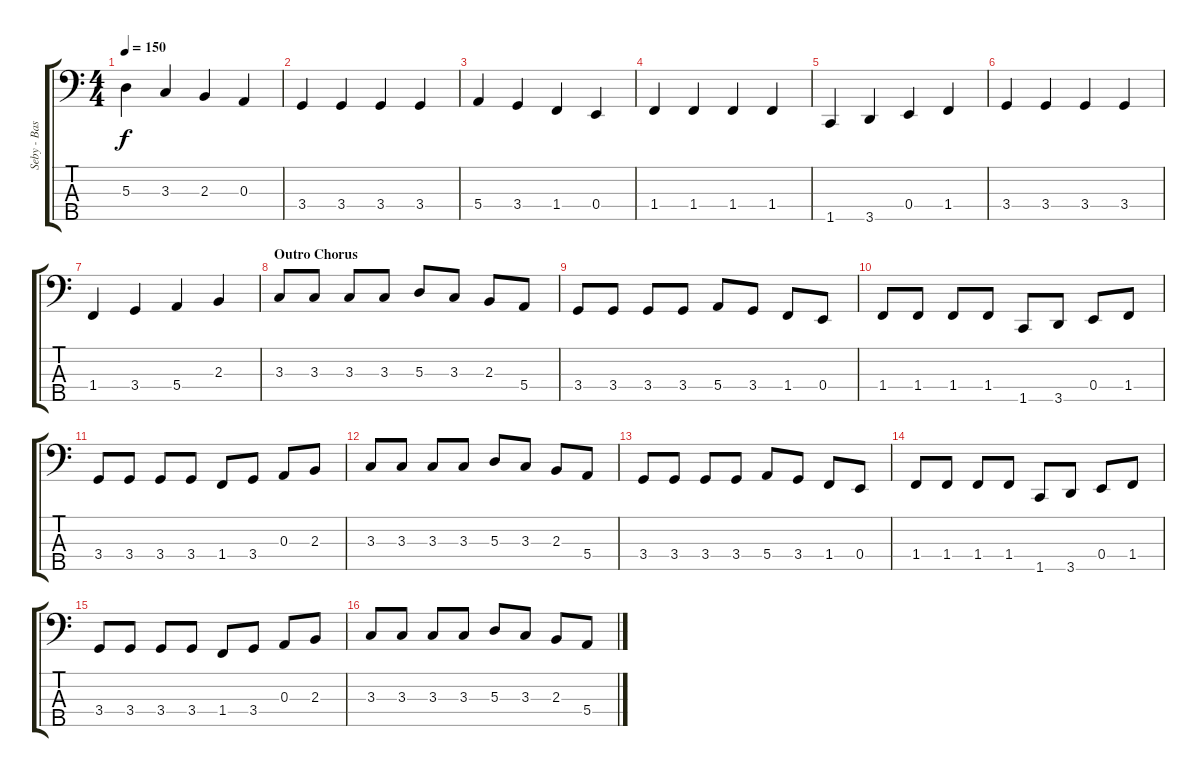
\track ("Seby - Bass" "Seby - Bas") {instrument electricbasspick}
\staff {score tabs}
\tuning (G2 D2 A1 E1 B0) {hide}
\ts (4 4)
\tempo 150
\clef f4
\ks c
5.3.4{dy f} 3.3.4 2.3.4 0.3.4 |
3.4.4 3.4.4 3.4.4 3.4.4 |
5.4.4 3.4.4 1.4.4 0.4.4 |
1.4.4 1.4.4 1.4.4 1.4.4 |
1.5.4 3.5.4 0.4.4 1.4.4 |
3.4.4 3.4.4 3.4.4 3.4.4 |
1.4.4 3.4.4 5.4.4 2.3.4 |
\section ("" "Outro Chorus")
3.3.8 3.3.8 3.3.8 3.3.8 5.3.8 3.3.8 2.3.8 5.4.8 |
3.4.8 3.4.8 3.4.8 3.4.8 5.4.8 3.4.8 1.4.8 0.4.8 |
1.4.8 1.4.8 1.4.8 1.4.8 1.5.8 3.5.8 0.4.8 1.4.8 |
3.4.8 3.4.8 3.4.8 3.4.8 1.4.8 3.4.8 0.3.8 2.3.8 |
3.3.8 3.3.8 3.3.8 3.3.8 5.3.8 3.3.8 2.3.8 5.4.8 |
3.4.8 3.4.8 3.4.8 3.4.8 5.4.8 3.4.8 1.4.8 0.4.8 |
1.4.8 1.4.8 1.4.8 1.4.8 1.5.8 3.5.8 0.4.8 1.4.8 |
3.4.8 3.4.8 3.4.8 3.4.8 1.4.8 3.4.8 0.3.8 2.3.8 |
3.3.8 3.3.8 3.3.8 3.3.8 5.3.8 3.3.8 2.3.8 5.4.8
